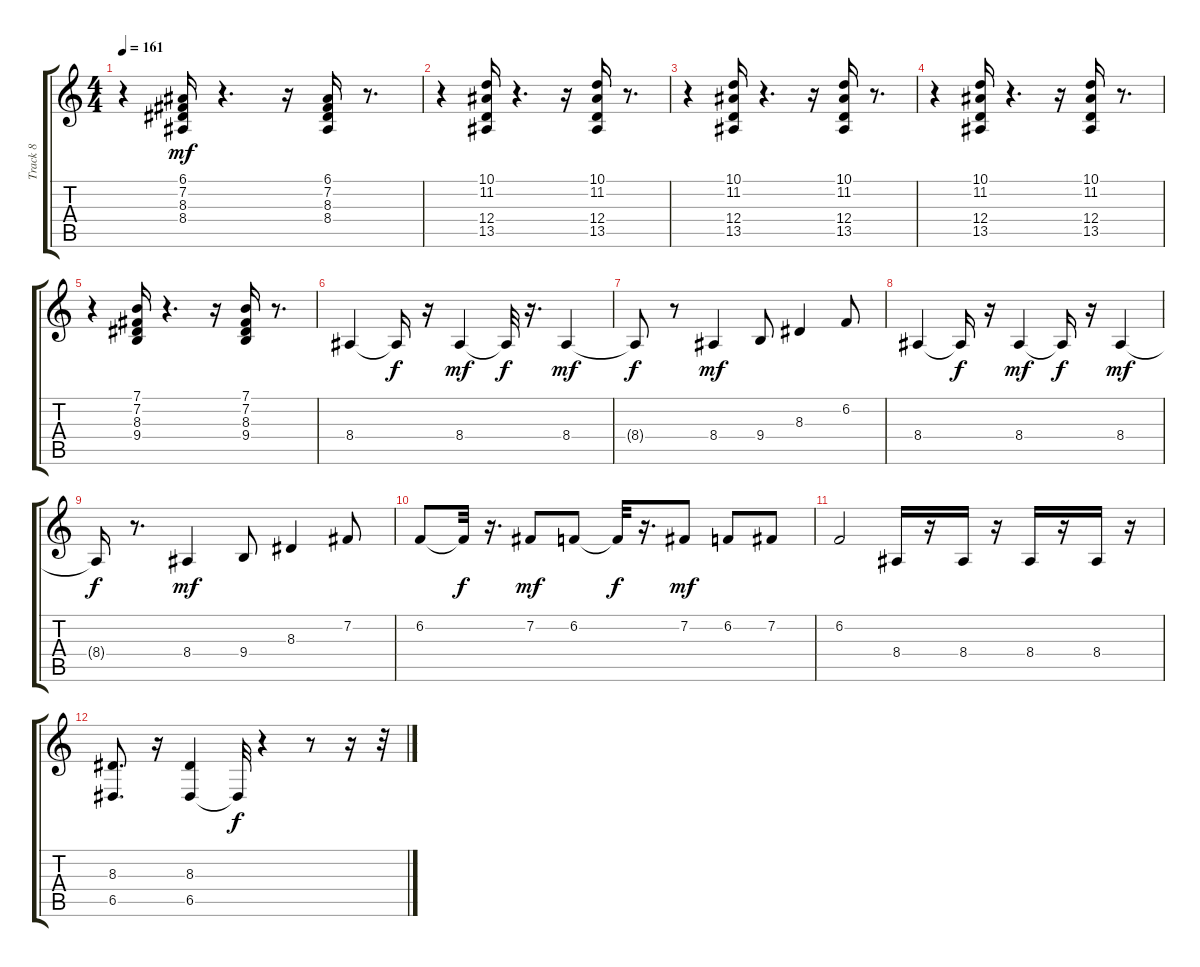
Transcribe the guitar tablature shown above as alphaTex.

\track ("Track 8" "Track 8") {instrument harpsichord}
\staff {score tabs}
\tuning (E4 B3 G3 D3 A2 E2) {hide}
\ts (4 4)
\tempo 161
\clef g2
\ks c
r.4{dy mf} (6.1 7.2 8.3 8.4).16 r.4{d} r.16 (6.1 7.2 8.3 8.4).16 r.8{d} |
r.4 (10.1 11.2 12.4 13.5).16 r.4{d} r.16 (10.1 11.2 12.4 13.5).16 r.8{d} |
r.4 (10.1 11.2 12.4 13.5).16 r.4{d} r.16 (10.1 11.2 12.4 13.5).16 r.8{d} |
r.4 (10.1 11.2 12.4 13.5).16 r.4{d} r.16 (10.1 11.2 12.4 13.5).16 r.8{d} |
r.4 (7.1 7.2 8.3 9.4).16 r.4{d} r.16 (7.1 7.2 8.3 9.4).16 r.8{d} |
8.4.4 8.4{t}.16{dy f} r.16 8.4.4{dy mf} 8.4{t}.32{dy f} r.16{d} 8.4.4{dy mf} |
8.4{t}.8{dy f} r.8 8.4.4{dy mf} 9.4.8 8.3.4 6.2.8 |
8.4.4 8.4{t}.16{dy f} r.16 8.4.4{dy mf} 8.4{t}.16{dy f} r.16 8.4.4{dy mf} |
8.4{t}.16{dy f} r.8{d} 8.4.4{dy mf} 9.4.8 8.3.4 7.2.8 |
6.2.8 6.2{t}.32{dy f} r.16{d} 7.2.8{dy mf} 6.2.8 6.2{t}.32{dy f} r.16{d} 7.2.8{dy mf} 6.2.8 7.2.8 |
6.2.2 8.4.16 r.16 8.4.16 r.16 8.4.16 r.16 8.4.16 r.16 |
(8.3 6.5).8{d} r.16 (8.3 6.5).4 6.5{t}.32{dy f} r.4 r.8 r.16 r.32
